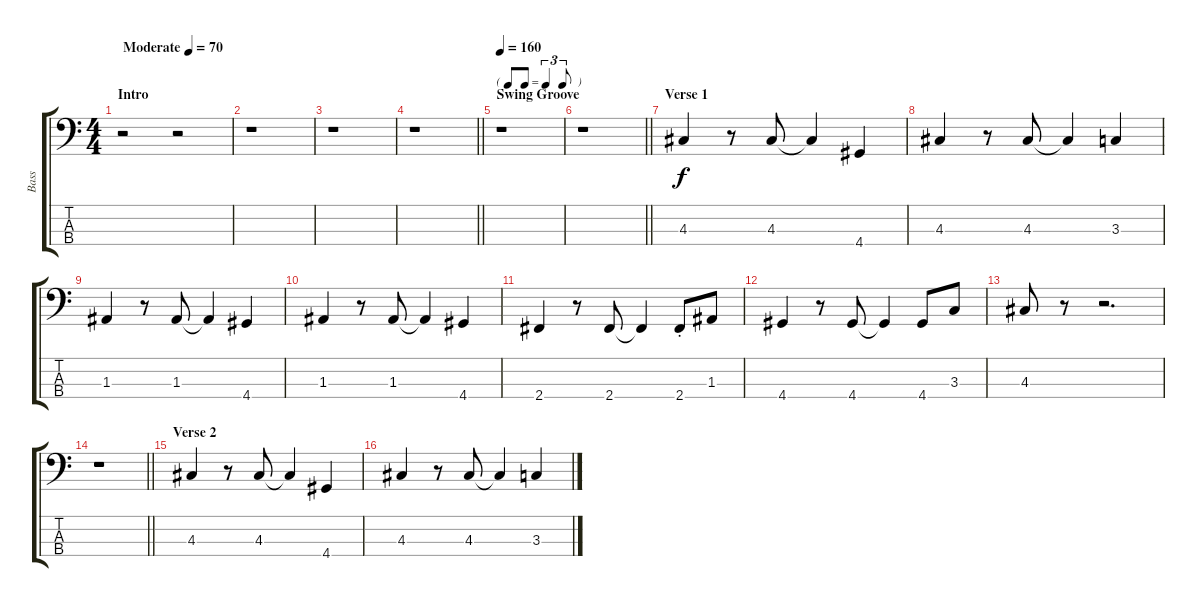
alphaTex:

\track ("Bass" "Bass") {instrument electricbassfinger}
\staff {score tabs}
\tuning (G2 D2 A1 E1) {hide}
\ts (4 4)
\section ("" "Intro")
\tempo (70 "Moderate")
\clef f4
\ks c
r.2{dy f instrument electricbassfinger} r.2 |
r.1 |
r.1 |
\barLineRight lightlight
r.1 |
\tf triplet8th
\section ("" "Swing Groove")
\tempo 160
r.1 |
\barLineRight lightlight
r.1 |
\section ("" "Verse 1")
4.3.4 r.8 4.3.8 4.3{t}.4 4.4.4 |
4.3.4 r.8 4.3.8 4.3{t}.4 3.3.4 |
1.3.4 r.8 1.3.8 1.3{t}.4 4.4.4 |
1.3.4 r.8 1.3.8 1.3{t}.4 4.4.4 |
2.4.4 r.8 2.4.8 2.4{t}.4 2.4{st}.8 1.3.8 |
4.4.4 r.8 4.4.8 4.4{t}.4 4.4.8 3.3.8 |
4.3.8 r.8 r.2{d} |
\barLineRight lightlight
r.1 |
\section ("" "Verse 2")
4.3.4 r.8 4.3.8 4.3{t}.4 4.4.4 |
4.3.4 r.8 4.3.8 4.3{t}.4 3.3.4
